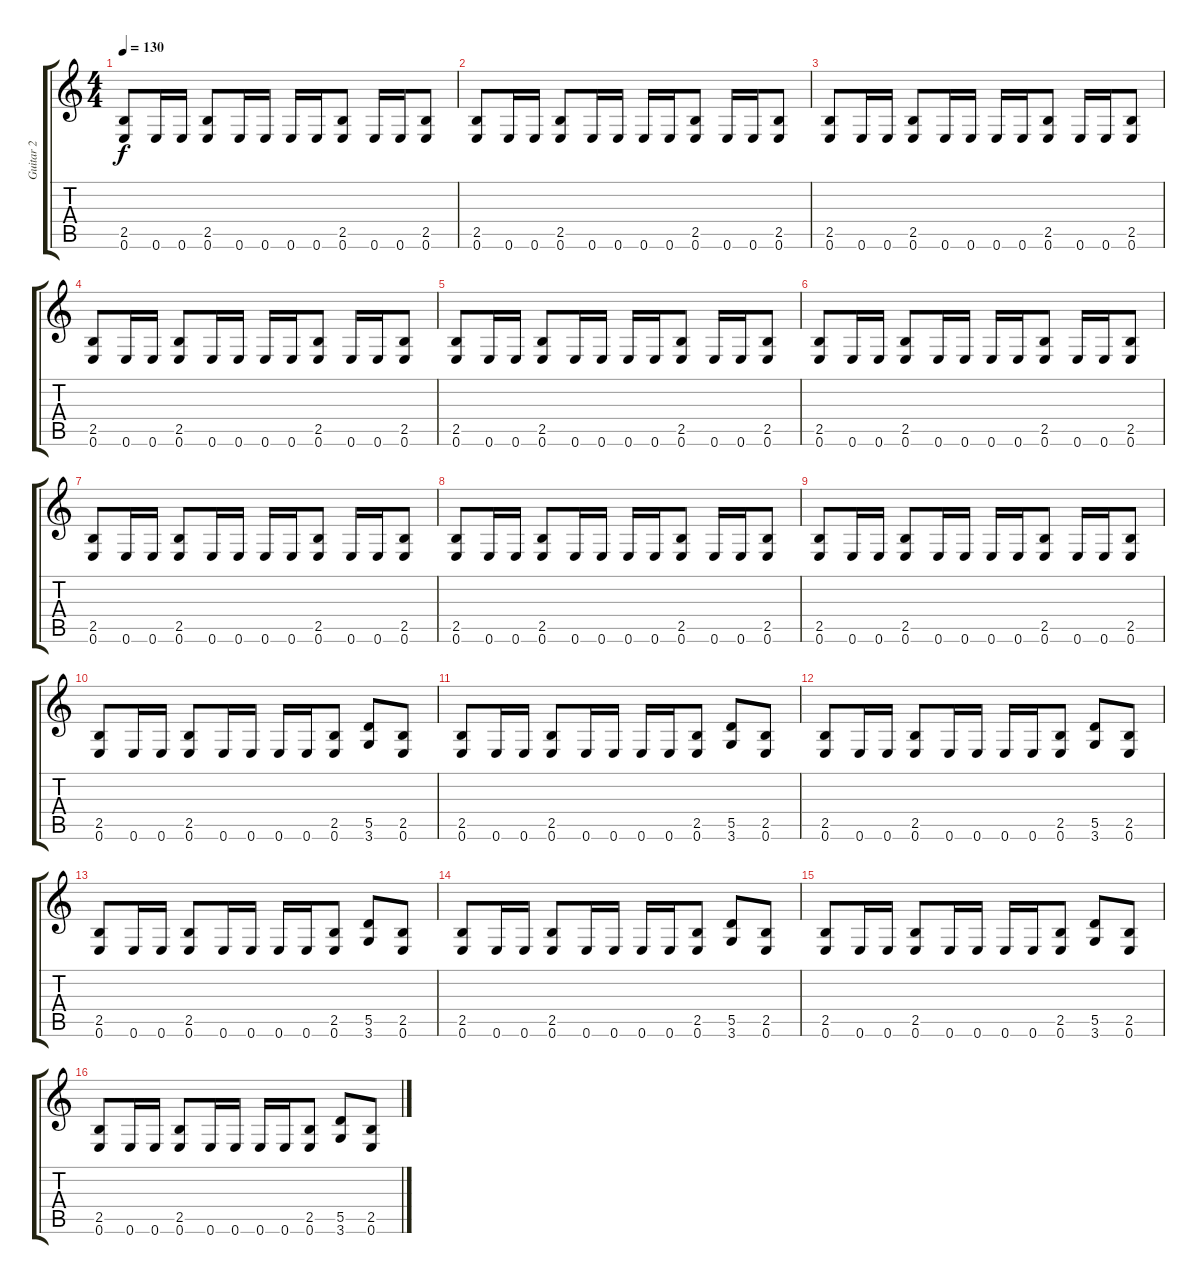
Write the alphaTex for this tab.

\track ("Guitar 2" "Guitar 2") {instrument distortionguitar}
\staff {score tabs}
\tuning (E4 B3 G3 D3 A2 E2) {hide}
\ts (4 4)
\tempo 130
\clef g2
\ks c
(2.5 0.6).8{dy f} 0.6.16 0.6.16 (2.5 0.6).8 0.6.16 0.6.16 0.6.16 0.6.16 (2.5 0.6).8 0.6.16 0.6.16 (2.5 0.6).8 |
(2.5 0.6).8 0.6.16 0.6.16 (2.5 0.6).8 0.6.16 0.6.16 0.6.16 0.6.16 (2.5 0.6).8 0.6.16 0.6.16 (2.5 0.6).8 |
(2.5 0.6).8 0.6.16 0.6.16 (2.5 0.6).8 0.6.16 0.6.16 0.6.16 0.6.16 (2.5 0.6).8 0.6.16 0.6.16 (2.5 0.6).8 |
(2.5 0.6).8 0.6.16 0.6.16 (2.5 0.6).8 0.6.16 0.6.16 0.6.16 0.6.16 (2.5 0.6).8 0.6.16 0.6.16 (2.5 0.6).8 |
(2.5 0.6).8 0.6.16 0.6.16 (2.5 0.6).8 0.6.16 0.6.16 0.6.16 0.6.16 (2.5 0.6).8 0.6.16 0.6.16 (2.5 0.6).8 |
(2.5 0.6).8 0.6.16 0.6.16 (2.5 0.6).8 0.6.16 0.6.16 0.6.16 0.6.16 (2.5 0.6).8 0.6.16 0.6.16 (2.5 0.6).8 |
(2.5 0.6).8 0.6.16 0.6.16 (2.5 0.6).8 0.6.16 0.6.16 0.6.16 0.6.16 (2.5 0.6).8 0.6.16 0.6.16 (2.5 0.6).8 |
(2.5 0.6).8 0.6.16 0.6.16 (2.5 0.6).8 0.6.16 0.6.16 0.6.16 0.6.16 (2.5 0.6).8 0.6.16 0.6.16 (2.5 0.6).8 |
(2.5 0.6).8 0.6.16 0.6.16 (2.5 0.6).8 0.6.16 0.6.16 0.6.16 0.6.16 (2.5 0.6).8 0.6.16 0.6.16 (2.5 0.6).8 |
(2.5 0.6).8 0.6.16 0.6.16 (2.5 0.6).8 0.6.16 0.6.16 0.6.16 0.6.16 (2.5 0.6).8 (5.5 3.6).8 (2.5 0.6).8 |
(2.5 0.6).8 0.6.16 0.6.16 (2.5 0.6).8 0.6.16 0.6.16 0.6.16 0.6.16 (2.5 0.6).8 (5.5 3.6).8 (2.5 0.6).8 |
(2.5 0.6).8 0.6.16 0.6.16 (2.5 0.6).8 0.6.16 0.6.16 0.6.16 0.6.16 (2.5 0.6).8 (5.5 3.6).8 (2.5 0.6).8 |
(2.5 0.6).8 0.6.16 0.6.16 (2.5 0.6).8 0.6.16 0.6.16 0.6.16 0.6.16 (2.5 0.6).8 (5.5 3.6).8 (2.5 0.6).8 |
(2.5 0.6).8 0.6.16 0.6.16 (2.5 0.6).8 0.6.16 0.6.16 0.6.16 0.6.16 (2.5 0.6).8 (5.5 3.6).8 (2.5 0.6).8 |
(2.5 0.6).8 0.6.16 0.6.16 (2.5 0.6).8 0.6.16 0.6.16 0.6.16 0.6.16 (2.5 0.6).8 (5.5 3.6).8 (2.5 0.6).8 |
(2.5 0.6).8 0.6.16 0.6.16 (2.5 0.6).8 0.6.16 0.6.16 0.6.16 0.6.16 (2.5 0.6).8 (5.5 3.6).8 (2.5 0.6).8
